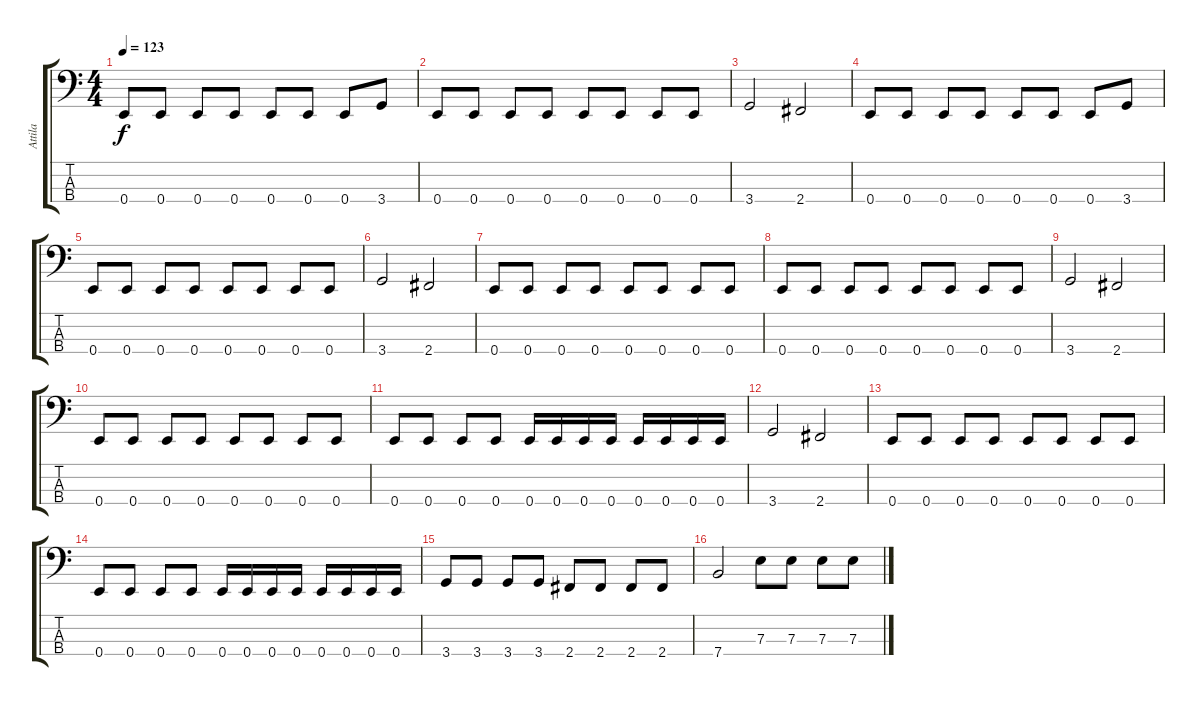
\track ("Attila" "Attila") {instrument electricbassfinger}
\staff {score tabs}
\tuning (G2 D2 A1 E1) {hide}
\ts (4 4)
\tempo 123
\clef f4
\ks c
0.4.8{dy f} 0.4.8 0.4.8 0.4.8 0.4.8 0.4.8 0.4.8 3.4.8 |
0.4.8 0.4.8 0.4.8 0.4.8 0.4.8 0.4.8 0.4.8 0.4.8 |
3.4.2 2.4.2 |
0.4.8 0.4.8 0.4.8 0.4.8 0.4.8 0.4.8 0.4.8 3.4.8 |
0.4.8 0.4.8 0.4.8 0.4.8 0.4.8 0.4.8 0.4.8 0.4.8 |
3.4.2 2.4.2 |
0.4.8 0.4.8 0.4.8 0.4.8 0.4.8 0.4.8 0.4.8 0.4.8 |
0.4.8 0.4.8 0.4.8 0.4.8 0.4.8 0.4.8 0.4.8 0.4.8 |
3.4.2 2.4.2 |
0.4.8 0.4.8 0.4.8 0.4.8 0.4.8 0.4.8 0.4.8 0.4.8 |
0.4.8 0.4.8 0.4.8 0.4.8 0.4.16 0.4.16 0.4.16 0.4.16 0.4.16 0.4.16 0.4.16 0.4.16 |
3.4.2 2.4.2 |
0.4.8 0.4.8 0.4.8 0.4.8 0.4.8 0.4.8 0.4.8 0.4.8 |
0.4.8 0.4.8 0.4.8 0.4.8 0.4.16 0.4.16 0.4.16 0.4.16 0.4.16 0.4.16 0.4.16 0.4.16 |
3.4.8 3.4.8 3.4.8 3.4.8 2.4.8 2.4.8 2.4.8 2.4.8 |
7.4.2 7.3.8 7.3.8 7.3.8 7.3.8
